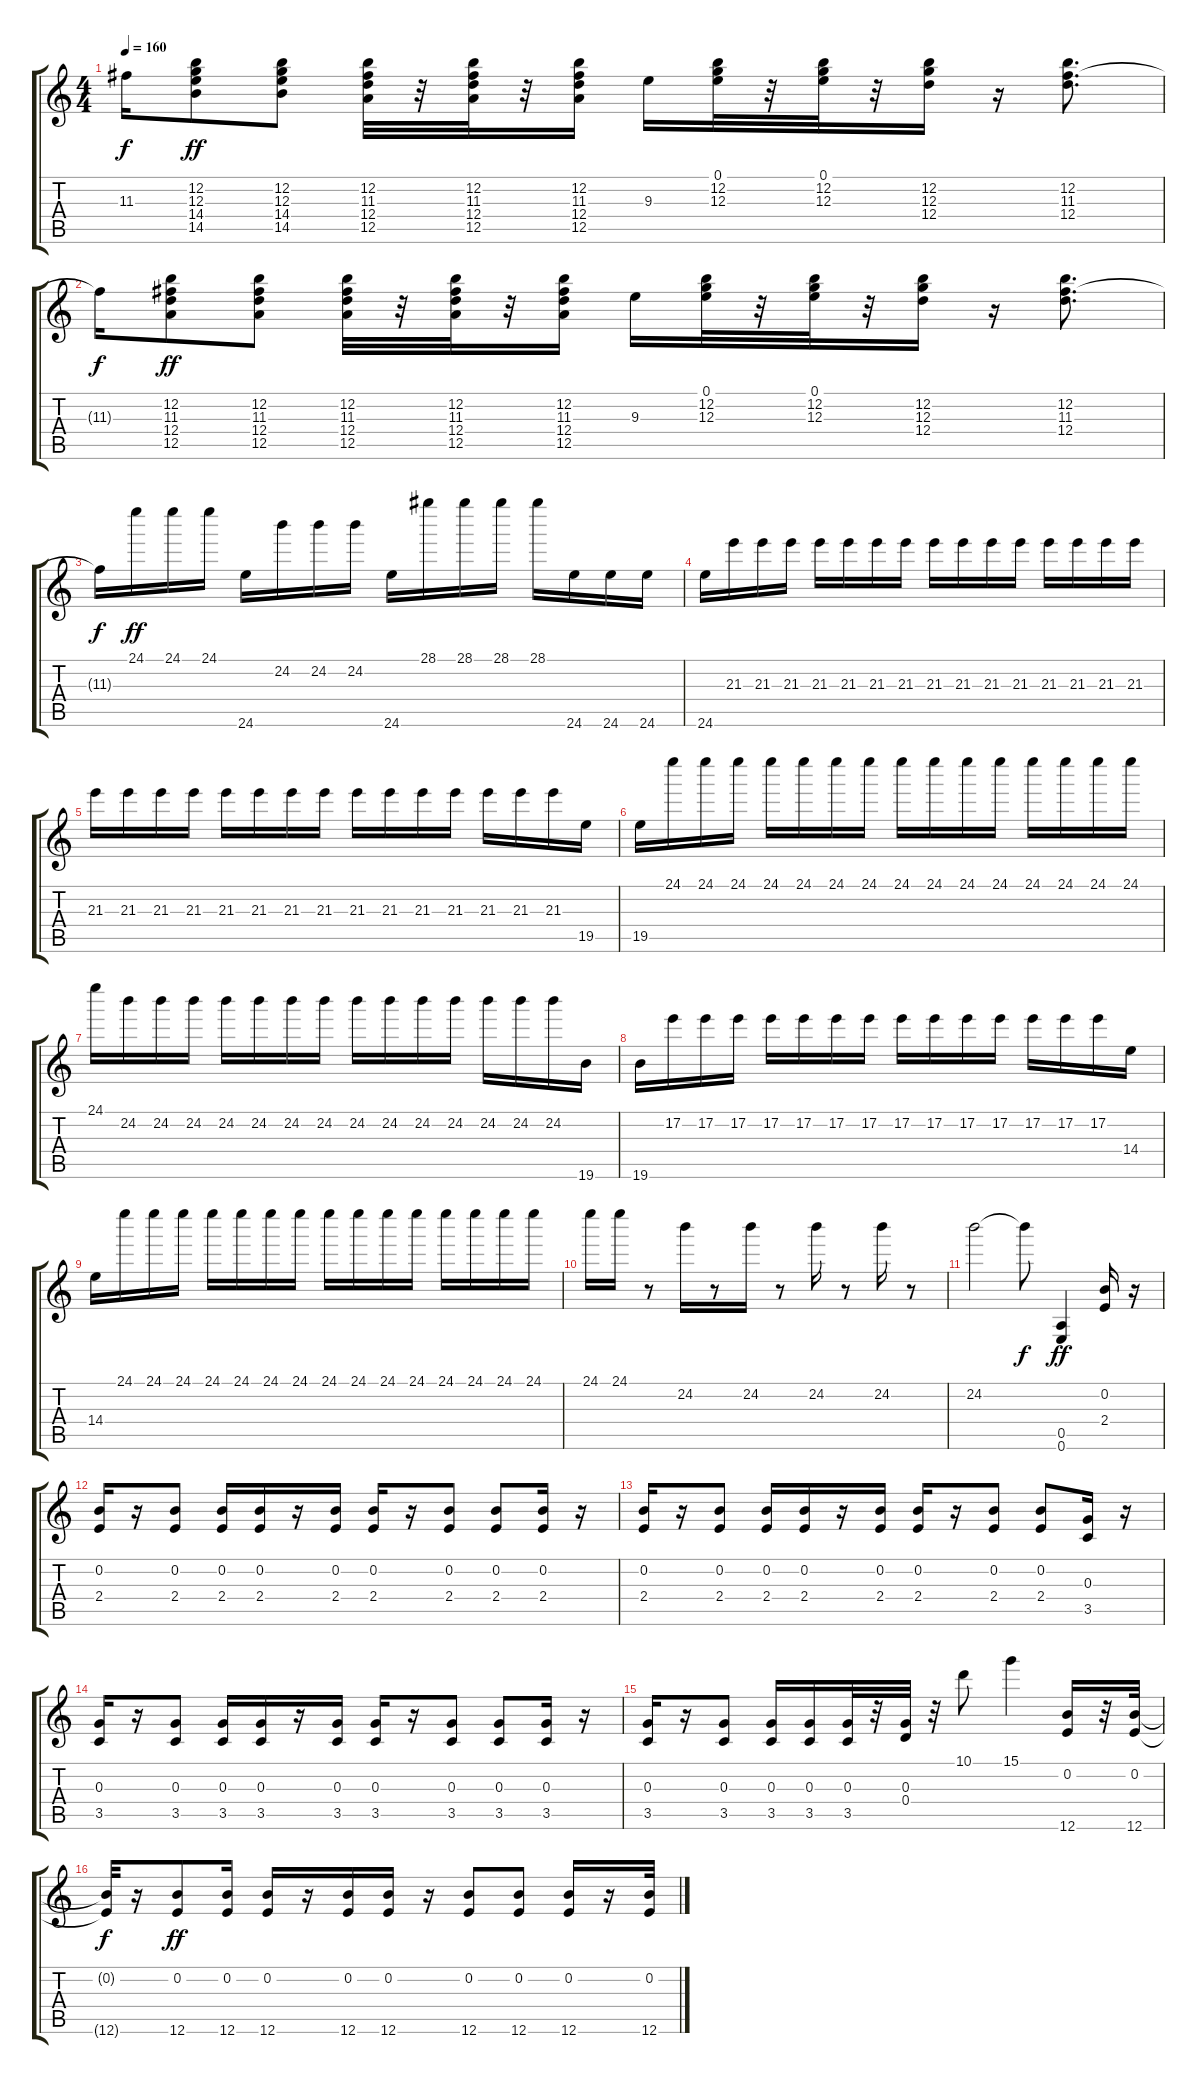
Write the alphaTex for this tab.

\track "" {instrument overdrivenguitar}
\staff {score tabs}
\tuning (E4 B3 G3 D3 A2 E2) {hide}
\ts (4 4)
\tempo 160
\clef g2
\ks c
11.3{t}.16{dy f} (12.2 12.3 14.4 14.5).8{dy ff} (12.2 12.3 14.4 14.5).8 (12.2 11.3 12.4 12.5).32 r.32 (12.2 11.3 12.4 12.5).32 r.32 (12.2 11.3 12.4 12.5).16 9.3.16 (0.1 12.2 12.3).32 r.32 (0.1 12.2 12.3).32 r.32 (12.2 12.3 12.4).16 r.16 (12.2 11.3 12.4).8{d} |
11.3{t}.16{dy f} (12.2 11.3 12.4 12.5).8{dy ff} (12.2 11.3 12.4 12.5).8 (12.2 11.3 12.4 12.5).32 r.32 (12.2 11.3 12.4 12.5).32 r.32 (12.2 11.3 12.4 12.5).16 9.3.16 (0.1 12.2 12.3).32 r.32 (0.1 12.2 12.3).32 r.32 (12.2 12.3 12.4).16 r.16 (12.2 11.3 12.4).8{d} |
11.3{t}.16{dy f} 24.1.16{dy ff} 24.1.16 24.1.16 24.6.16 24.2.16 24.2.16 24.2.16 24.6.16 28.1.16 28.1.16 28.1.16 28.1.16 24.6.16 24.6.16 24.6.16 |
24.6.16 21.3.16 21.3.16 21.3.16 21.3.16 21.3.16 21.3.16 21.3.16 21.3.16 21.3.16 21.3.16 21.3.16 21.3.16 21.3.16 21.3.16 21.3.16 |
21.3.16 21.3.16 21.3.16 21.3.16 21.3.16 21.3.16 21.3.16 21.3.16 21.3.16 21.3.16 21.3.16 21.3.16 21.3.16 21.3.16 21.3.16 19.5.16 |
19.5.16 24.1.16 24.1.16 24.1.16 24.1.16 24.1.16 24.1.16 24.1.16 24.1.16 24.1.16 24.1.16 24.1.16 24.1.16 24.1.16 24.1.16 24.1.16 |
24.1.16 24.2.16 24.2.16 24.2.16 24.2.16 24.2.16 24.2.16 24.2.16 24.2.16 24.2.16 24.2.16 24.2.16 24.2.16 24.2.16 24.2.16 19.6.16 |
19.6.16 17.2.16 17.2.16 17.2.16 17.2.16 17.2.16 17.2.16 17.2.16 17.2.16 17.2.16 17.2.16 17.2.16 17.2.16 17.2.16 17.2.16 14.4.16 |
14.4.16 24.1.16 24.1.16 24.1.16 24.1.16 24.1.16 24.1.16 24.1.16 24.1.16 24.1.16 24.1.16 24.1.16 24.1.16 24.1.16 24.1.16 24.1.16 |
24.1.16 24.1.16 r.8 24.2.16 r.8 24.2.16 r.8 24.2.16 r.8 24.2.16 r.8 |
24.2.2 24.2{t}.8{dy f} (0.5 0.6).4{dy ff} (0.2 2.4).16 r.16 |
(0.2 2.4).16 r.16 (0.2 2.4).8 (0.2 2.4).16 (0.2 2.4).16 r.16 (0.2 2.4).16 (0.2 2.4).16 r.16 (0.2 2.4).8 (0.2 2.4).8 (0.2 2.4).16 r.16 |
(0.2 2.4).16 r.16 (0.2 2.4).8 (0.2 2.4).16 (0.2 2.4).16 r.16 (0.2 2.4).16 (0.2 2.4).16 r.16 (0.2 2.4).8 (0.2 2.4).8 (0.3 3.5).16 r.16 |
(0.3 3.5).16 r.16 (0.3 3.5).8 (0.3 3.5).16 (0.3 3.5).16 r.16 (0.3 3.5).16 (0.3 3.5).16 r.16 (0.3 3.5).8 (0.3 3.5).8 (0.3 3.5).16 r.16 |
(0.3 3.5).16 r.16 (0.3 3.5).8 (0.3 3.5).16 (0.3 3.5).16 (0.3 3.5).32 r.32 (0.3 0.4).32 r.32 10.1.8 15.1.4 (0.2 12.6).16 r.32 (0.2 12.6).32 |
(0.2{t} 12.6{t}).32{dy f} r.16 (0.2 12.6).8{dy ff} (0.2 12.6).16 (0.2 12.6).16 r.16 (0.2 12.6).16 (0.2 12.6).16 r.16 (0.2 12.6).8 (0.2 12.6).8 (0.2 12.6).16 r.16 (0.2 12.6).32
